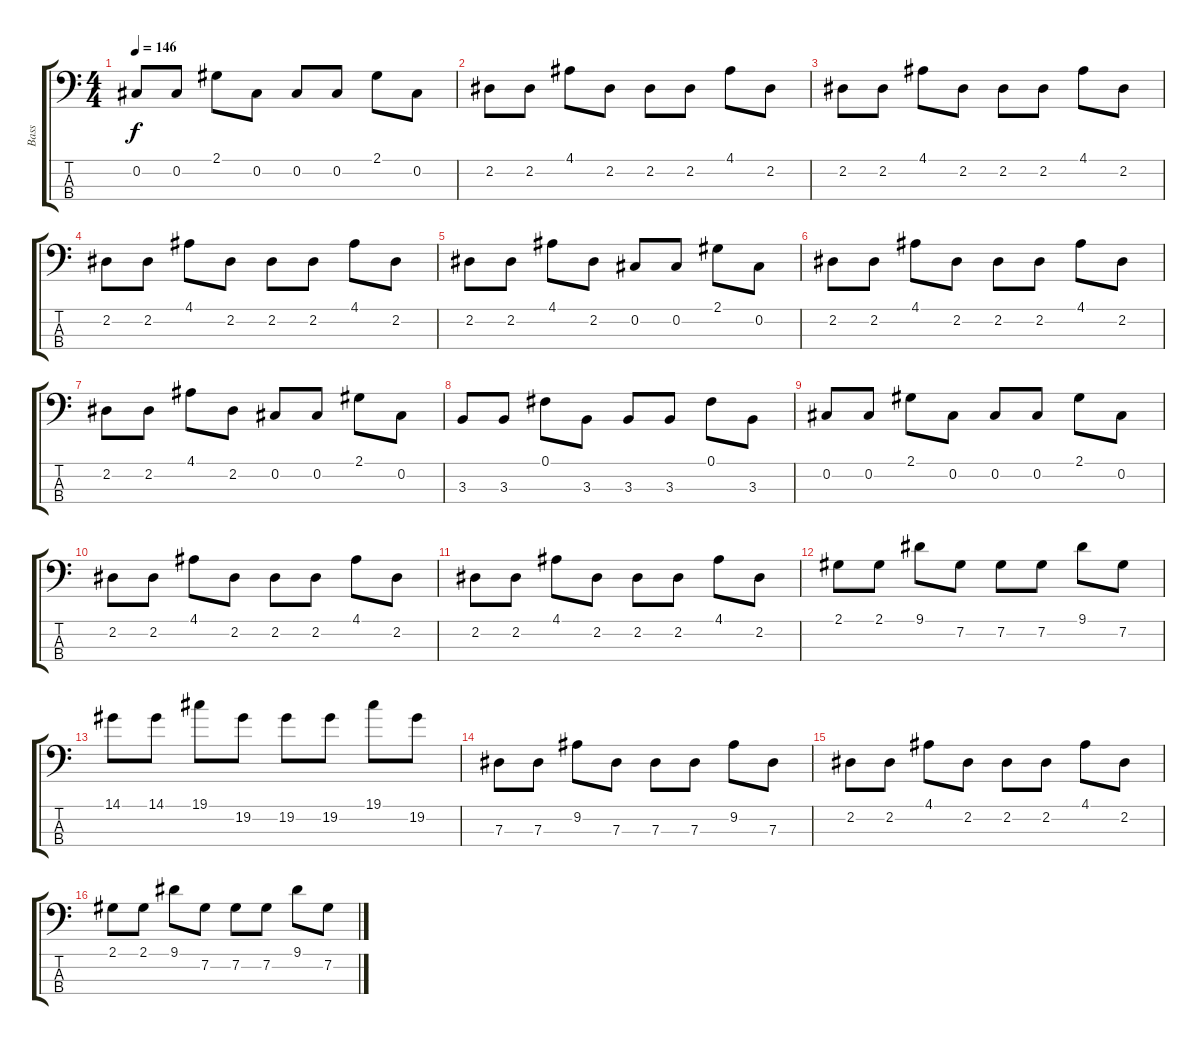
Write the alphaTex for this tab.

\track ("Bass" "Bass") {instrument electricbassfinger}
\staff {score tabs}
\tuning (Gb2 Db2 Ab1 Eb1) {hide}
\ts (4 4)
\tempo 146
\clef f4
\ks c
0.2.8{dy f} 0.2.8 2.1.8 0.2.8 0.2.8 0.2.8 2.1.8 0.2.8 |
2.2.8 2.2.8 4.1.8 2.2.8 2.2.8 2.2.8 4.1.8 2.2.8 |
2.2.8 2.2.8 4.1.8 2.2.8 2.2.8 2.2.8 4.1.8 2.2.8 |
2.2.8 2.2.8 4.1.8 2.2.8 2.2.8 2.2.8 4.1.8 2.2.8 |
2.2.8 2.2.8 4.1.8 2.2.8 0.2.8 0.2.8 2.1.8 0.2.8 |
2.2.8 2.2.8 4.1.8 2.2.8 2.2.8 2.2.8 4.1.8 2.2.8 |
2.2.8 2.2.8 4.1.8 2.2.8 0.2.8 0.2.8 2.1.8 0.2.8 |
3.3.8 3.3.8 0.1.8 3.3.8 3.3.8 3.3.8 0.1.8 3.3.8 |
0.2.8 0.2.8 2.1.8 0.2.8 0.2.8 0.2.8 2.1.8 0.2.8 |
2.2.8 2.2.8 4.1.8 2.2.8 2.2.8 2.2.8 4.1.8 2.2.8 |
2.2.8 2.2.8 4.1.8 2.2.8 2.2.8 2.2.8 4.1.8 2.2.8 |
2.1.8 2.1.8 9.1.8 7.2.8 7.2.8 7.2.8 9.1.8 7.2.8 |
14.1.8 14.1.8 19.1.8 19.2.8 19.2.8 19.2.8 19.1.8 19.2.8 |
7.3.8 7.3.8 9.2.8 7.3.8 7.3.8 7.3.8 9.2.8 7.3.8 |
2.2.8 2.2.8 4.1.8 2.2.8 2.2.8 2.2.8 4.1.8 2.2.8 |
2.1.8 2.1.8 9.1.8 7.2.8 7.2.8 7.2.8 9.1.8 7.2.8
